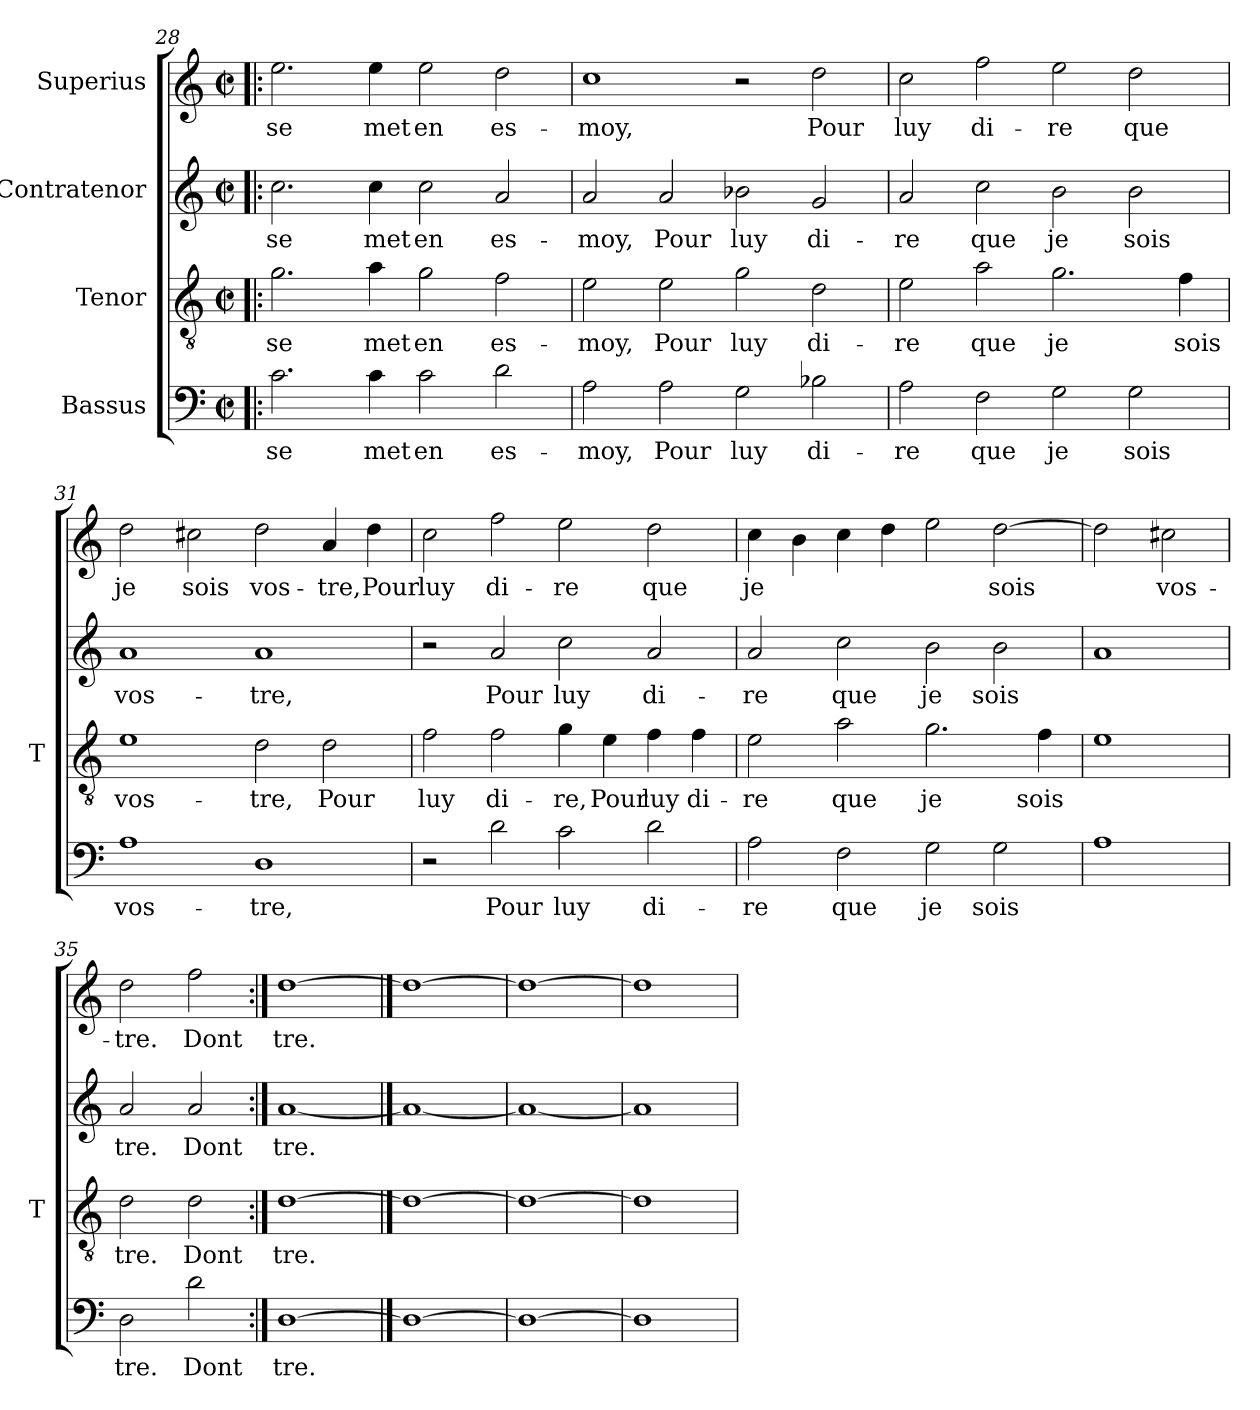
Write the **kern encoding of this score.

**kern	**text	**kern	**text	**kern	**text	**kern	**text
*part4	*part4	*part3	*part3	*part2	*part2	*part1	*part1
*staff4	*staff4	*staff3	*staff3	*staff2	*staff2	*staff1	*staff1
*I"Bassus	*	*I"Tenor	*	*I"Contratenor	*	*I"Superius	*
*	*	*I'T	*	*	*	*	*
*clefF4	*	*clefGv2	*	*clefG2	*	*clefG2	*
*k[]	*	*k[]	*	*k[]	*	*k[]	*
*C:	*	*C:	*	*C:	*	*C:	*
*M2/2	*	*M2/2	*	*M2/2	*	*M2/2	*
*met(c|)	*	*met(c|)	*	*met(c|)	*	*met(c|)	*
=28!|:	=28!|:	=28!|:	=28!|:	=28!|:	=28!|:	=28!|:	=28!|:
2.c	-se	2.g	-se	2.cc	-se	2.ee	-se
4c	-met	4a	-met	4cc	-met	4ee	-met
2c	-en	2g	-en	2cc	-en	2ee	-en
2d	es-	2f	es-	2a	es-	2dd	es-
=29	=29	=29	=29	=29	=29	=29	=29
2A	-moy,	2e	-moy,	2a	-moy,	1cc	-moy,
2A	-Pour	2e	-Pour	2a	-Pour	.	.
2G	-luy	2g	-luy	2b-X	-luy	2r	.
2B-X	di-	2d	di-	2g	di-	2dd	-Pour
=30	=30	=30	=30	=30	=30	=30	=30
2A	-re	2e	-re	2a	-re	2cc	-luy
2F	-que	2a	-que	2cc	-que	2ff	di-
2G	-je	2.g	-je	2b	-je	2ee	-re
2G	-sois	.	.	2b	-sois	2dd	-que
.	.	4f	-sois	.	.	.	.
!!LO:PB:g=z
=31	=31	=31	=31	=31	=31	=31	=31
1A	vos-	1e	vos-	1a	vos-	2dd	-je
.	.	.	.	.	.	2cc#X	-sois
1D	-tre,	2d	-tre,	1a	-tre,	2dd	vos-
.	.	2d	-Pour	.	.	4a	-tre,
.	.	.	.	.	.	4dd	-Pour
=32	=32	=32	=32	=32	=32	=32	=32
2r	.	2f	-luy	2r	.	2cc	-luy
2d	-Pour	2f	di-	2a	-Pour	2ff	di-
2c	-luy	4g	-re,	2cc	-luy	2ee	-re
.	.	4e	-Pour	.	.	.	.
2d	di-	4f	-luy	2a	di-	2dd	-que
.	.	4f	di-	.	.	.	.
=33	=33	=33	=33	=33	=33	=33	=33
2A	-re	2e	-re	2a	-re	4cc	-je
.	.	.	.	.	.	4b	.
2F	-que	2a	-que	2cc	-que	4cc	.
.	.	.	.	.	.	4dd	.
2G	-je	2.g	-je	2b	-je	2ee	.
2G	-sois	.	.	2b	-sois	[2dd	-sois
.	.	4f	-sois	.	.	.	.
=34	=34	=34	=34	=34	=34	=34	=34
1A	.	1e	.	1a	.	2dd]	.
.	.	.	.	.	.	2cc#X	vos-
=35	=35	=35	=35	=35	=35	=35	=35
2D	-tre.	2d	-tre.	2a	-tre.	2dd	-tre.
2d	-Dont	2d	-Dont	2a	-Dont	2ff	-Dont
=36:|!	=36:|!	=36:|!	=36:|!	=36:|!	=36:|!	=36:|!	=36:|!
[1D	-tre.	[1d	-tre.	[1a	-tre.	[1dd	-tre.
==37	==37	==37	==37	==37	==37	==37	==37
1D_	.	1d_	.	1a_	.	1dd_	.
=38	=38	=38	=38	=38	=38	=38	=38
1D_	.	1d_	.	1a_	.	1dd_	.
=39	=39	=39	=39	=39	=39	=39	=39
1D]	.	1d]	.	1a]	.	1dd]	.
=	=	=	=	=	=	=	=
*-	*-	*-	*-	*-	*-	*-	*-
